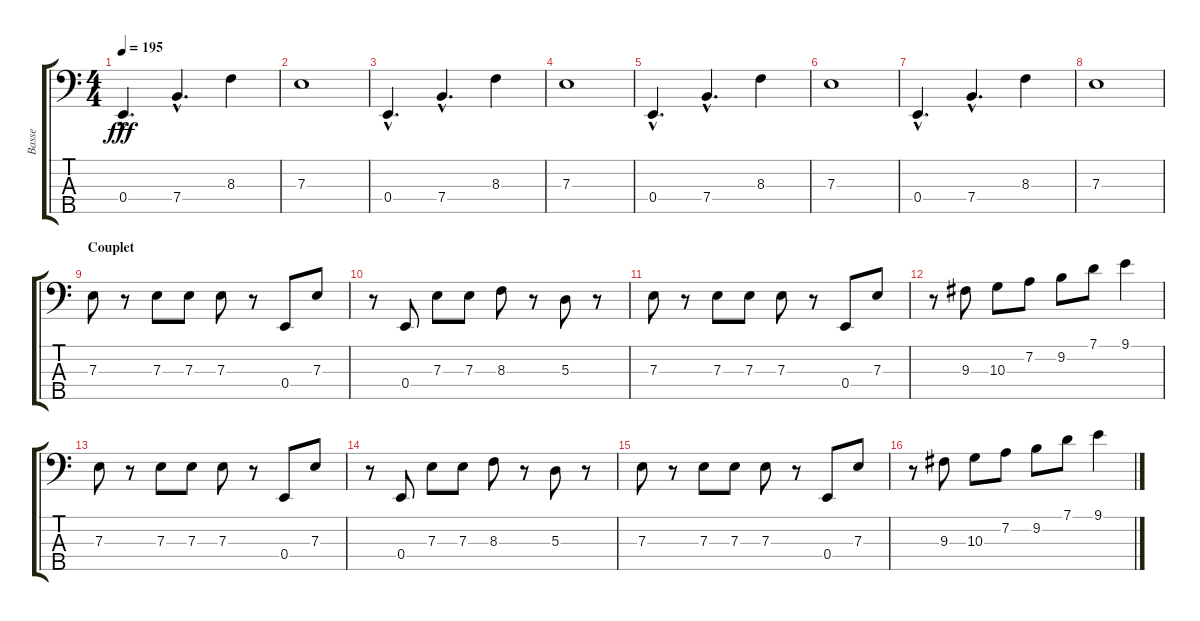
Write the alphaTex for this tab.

\track ("Basse" "Basse") {instrument electricbassfinger}
\staff {score tabs}
\tuning (G2 D2 A1 E1 B0) {hide}
\ts (4 4)
\tempo 195
\clef f4
\ks c
0.4{hac}.4{d dy fff} 7.4{hac}.4{d} 8.3.4 |
7.3.1 |
0.4{hac}.4{d} 7.4{hac}.4{d} 8.3.4 |
7.3.1 |
0.4{hac}.4{d} 7.4{hac}.4{d} 8.3.4 |
7.3.1 |
0.4{hac}.4{d} 7.4{hac}.4{d} 8.3.4 |
7.3.1 |
\section ("" "Couplet")
7.3.8 r.8 7.3.8 7.3.8 7.3.8 r.8 0.4.8 7.3.8 |
r.8 0.4.8 7.3.8 7.3.8 8.3.8 r.8 5.3.8 r.8 |
7.3.8 r.8 7.3.8 7.3.8 7.3.8 r.8 0.4.8 7.3.8 |
r.8 9.3.8 10.3.8 7.2.8 9.2.8 7.1.8 9.1.4 |
7.3.8 r.8 7.3.8 7.3.8 7.3.8 r.8 0.4.8 7.3.8 |
r.8 0.4.8 7.3.8 7.3.8 8.3.8 r.8 5.3.8 r.8 |
7.3.8 r.8 7.3.8 7.3.8 7.3.8 r.8 0.4.8 7.3.8 |
r.8 9.3.8 10.3.8 7.2.8 9.2.8 7.1.8 9.1.4
